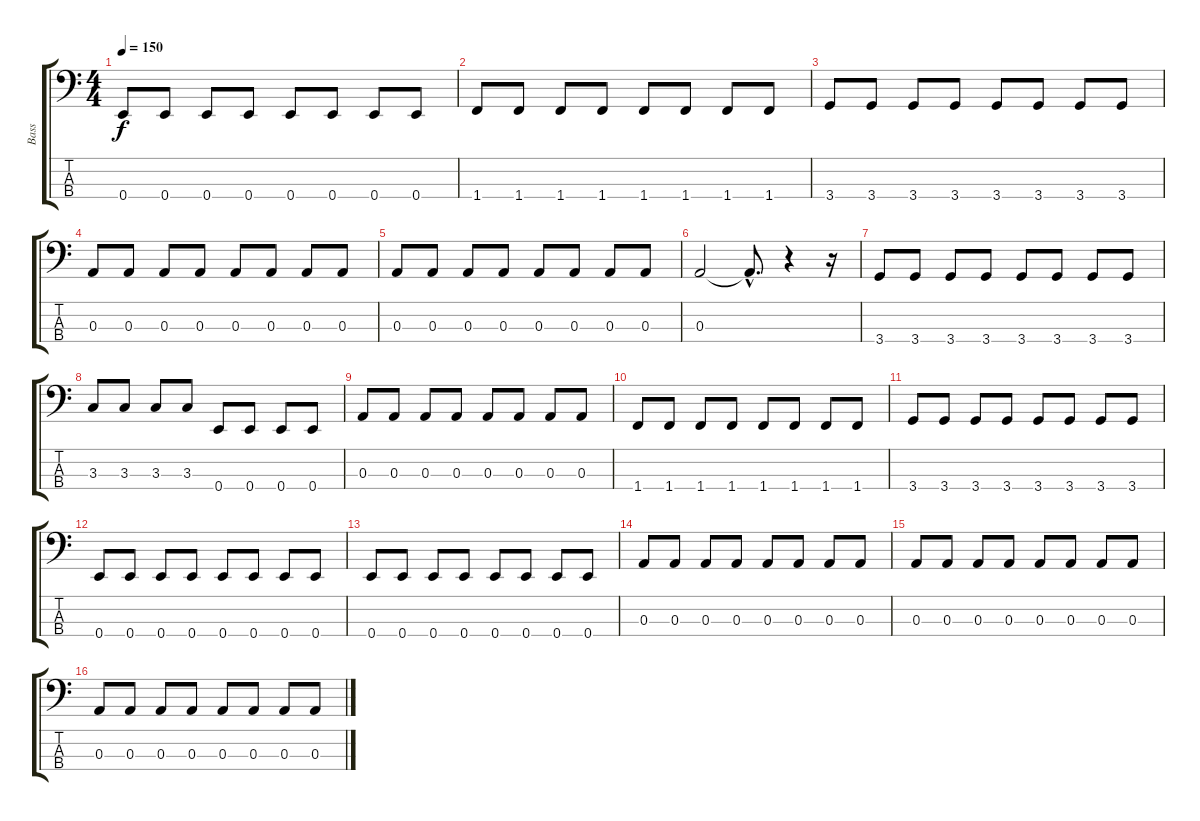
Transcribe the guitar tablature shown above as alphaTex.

\track ("Bass" "Bass") {instrument electricbassfinger}
\staff {score tabs}
\tuning (G2 D2 A1 E1) {hide}
\ts (4 4)
\tempo 150
\clef f4
\ks c
0.4.8{dy f} 0.4.8 0.4.8 0.4.8 0.4.8 0.4.8 0.4.8 0.4.8 |
1.4.8 1.4.8 1.4.8 1.4.8 1.4.8 1.4.8 1.4.8 1.4.8 |
3.4.8 3.4.8 3.4.8 3.4.8 3.4.8 3.4.8 3.4.8 3.4.8 |
0.3.8 0.3.8 0.3.8 0.3.8 0.3.8 0.3.8 0.3.8 0.3.8 |
0.3.8 0.3.8 0.3.8 0.3.8 0.3.8 0.3.8 0.3.8 0.3.8 |
0.3.2 0.3{hac t}.8{d} r.4 r.16 |
3.4.8 3.4.8 3.4.8 3.4.8 3.4.8 3.4.8 3.4.8 3.4.8 |
3.3.8 3.3.8 3.3.8 3.3.8 0.4.8 0.4.8 0.4.8 0.4.8 |
0.3.8 0.3.8 0.3.8 0.3.8 0.3.8 0.3.8 0.3.8 0.3.8 |
1.4.8 1.4.8 1.4.8 1.4.8 1.4.8 1.4.8 1.4.8 1.4.8 |
3.4.8 3.4.8 3.4.8 3.4.8 3.4.8 3.4.8 3.4.8 3.4.8 |
0.4.8 0.4.8 0.4.8 0.4.8 0.4.8 0.4.8 0.4.8 0.4.8 |
0.4.8 0.4.8 0.4.8 0.4.8 0.4.8 0.4.8 0.4.8 0.4.8 |
0.3.8 0.3.8 0.3.8 0.3.8 0.3.8 0.3.8 0.3.8 0.3.8 |
0.3.8 0.3.8 0.3.8 0.3.8 0.3.8 0.3.8 0.3.8 0.3.8 |
0.3.8 0.3.8 0.3.8 0.3.8 0.3.8 0.3.8 0.3.8 0.3.8
